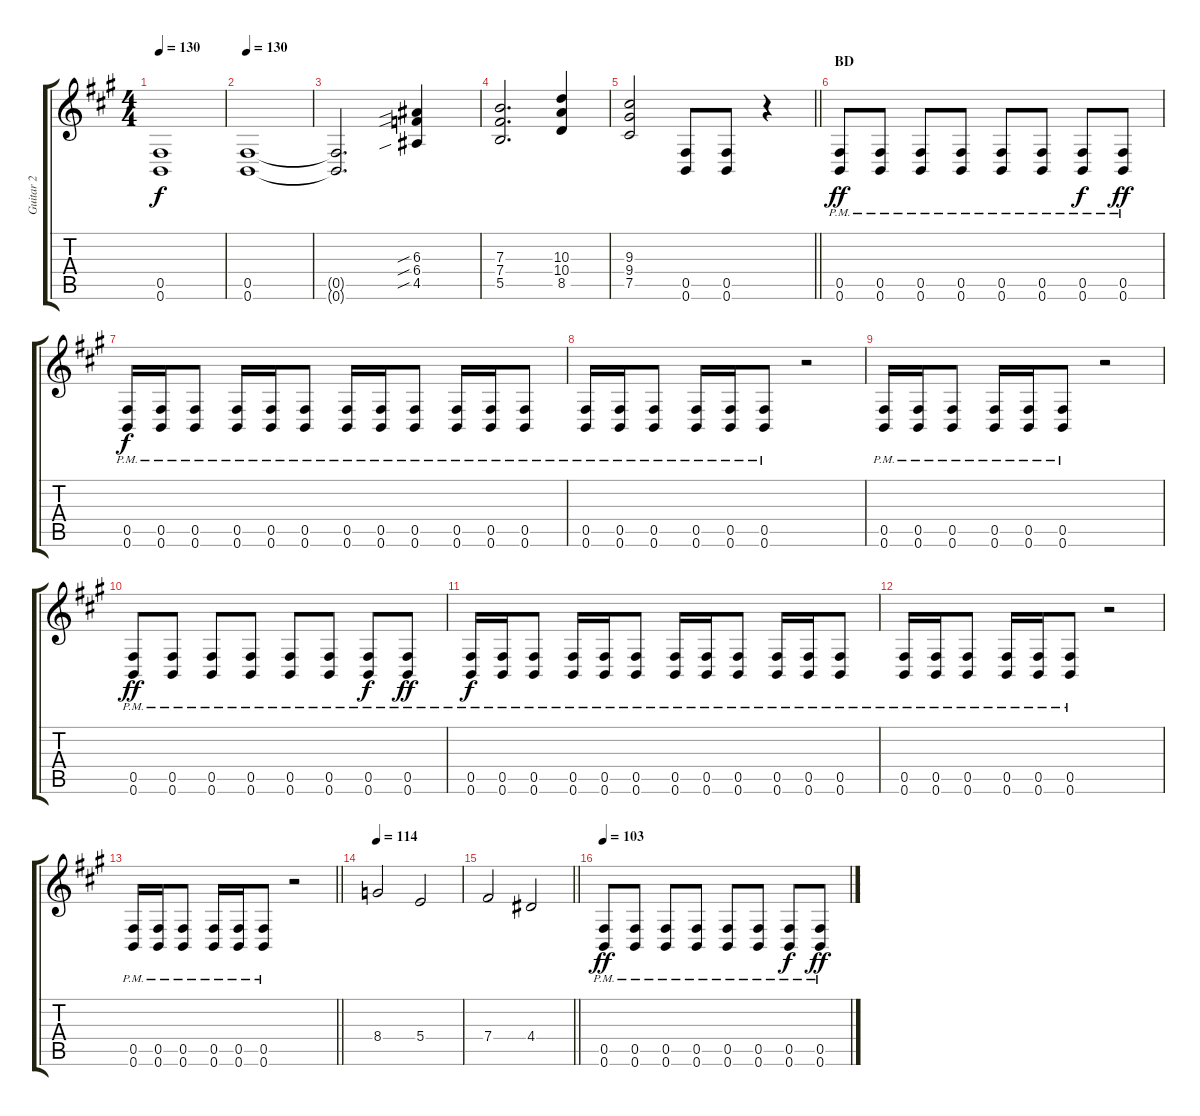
\track ("Guitar 2" "Guitar 2") {instrument distortionguitar}
\staff {score tabs}
\tuning (Db4 Ab3 E3 B2 Gb2 B1) {hide}
\ts (4 4)
\tempo 130
\clef g2
\ks a
(0.5{t} 0.6{t}).1{dy f} |
\tempo 130
(0.5 0.6).1 |
(0.5{t} 0.6{t}).2{d} (6.3{sib} 6.4{sib} 4.5{sib}).4 |
(7.3 7.4 5.5).2{d} (10.3 10.4 8.5).4 |
\barLineRight lightlight
(9.3 9.4 7.5).2 (0.5 0.6).8 (0.5 0.6).8 r.4 |
\section ("" "BD")
(0.5{pm} 0.6{pm}).8{dy ff} (0.5{pm} 0.6{pm}).8 (0.5{pm} 0.6{pm}).8 (0.5{pm} 0.6{pm}).8 (0.5{pm} 0.6{pm}).8 (0.5{pm} 0.6{pm}).8 (0.5{pm} 0.6{pm}).8{dy f} (0.5{pm} 0.6).8{dy ff} |
(0.5{pm} 0.6{pm}).16{dy f} (0.5{pm} 0.6{pm}).16 (0.5{pm} 0.6{pm}).8 (0.5{pm} 0.6{pm}).16 (0.5{pm} 0.6{pm}).16 (0.5{pm} 0.6{pm}).8 (0.5{pm} 0.6{pm}).16 (0.5{pm} 0.6{pm}).16 (0.5{pm} 0.6{pm}).8 (0.5{pm} 0.6{pm}).16 (0.5{pm} 0.6{pm}).16 (0.5{pm} 0.6{pm}).8 |
(0.5{pm} 0.6{pm}).16 (0.5{pm} 0.6{pm}).16 (0.5{pm} 0.6{pm}).8 (0.5{pm} 0.6{pm}).16 (0.5{pm} 0.6{pm}).16 (0.5{pm} 0.6{pm}).8 r.2 |
(0.5{pm} 0.6{pm}).16 (0.5{pm} 0.6{pm}).16 (0.5{pm} 0.6{pm}).8 (0.5{pm} 0.6{pm}).16 (0.5{pm} 0.6{pm}).16 (0.5{pm} 0.6{pm}).8 r.2 |
(0.5{pm} 0.6{pm}).8{dy ff} (0.5{pm} 0.6{pm}).8 (0.5{pm} 0.6{pm}).8 (0.5{pm} 0.6{pm}).8 (0.5{pm} 0.6{pm}).8 (0.5{pm} 0.6{pm}).8 (0.5{pm} 0.6{pm}).8{dy f} (0.5{pm} 0.6).8{dy ff} |
(0.5{pm} 0.6{pm}).16{dy f} (0.5{pm} 0.6{pm}).16 (0.5{pm} 0.6{pm}).8 (0.5{pm} 0.6{pm}).16 (0.5{pm} 0.6{pm}).16 (0.5{pm} 0.6{pm}).8 (0.5{pm} 0.6{pm}).16 (0.5{pm} 0.6{pm}).16 (0.5{pm} 0.6{pm}).8 (0.5{pm} 0.6{pm}).16 (0.5{pm} 0.6{pm}).16 (0.5{pm} 0.6{pm}).8 |
(0.5{pm} 0.6{pm}).16 (0.5{pm} 0.6{pm}).16 (0.5{pm} 0.6{pm}).8 (0.5{pm} 0.6{pm}).16 (0.5{pm} 0.6{pm}).16 (0.5{pm} 0.6{pm}).8 r.2 |
\barLineRight lightlight
(0.5{pm} 0.6{pm}).16 (0.5{pm} 0.6{pm}).16 (0.5{pm} 0.6{pm}).8 (0.5{pm} 0.6{pm}).16 (0.5{pm} 0.6{pm}).16 (0.5{pm} 0.6{pm}).8 r.2 |
\section ("" "")
\tempo 114
8.4.2 5.4.2 |
\barLineRight lightlight
7.4.2 4.4.2 |
\section ("" "")
\tempo 103
(0.5{pm} 0.6{pm}).8{dy ff} (0.5{pm} 0.6{pm}).8 (0.5{pm} 0.6{pm}).8 (0.5{pm} 0.6{pm}).8 (0.5{pm} 0.6{pm}).8 (0.5{pm} 0.6{pm}).8 (0.5{pm} 0.6{pm}).8{dy f} (0.5{pm} 0.6).8{dy ff}
